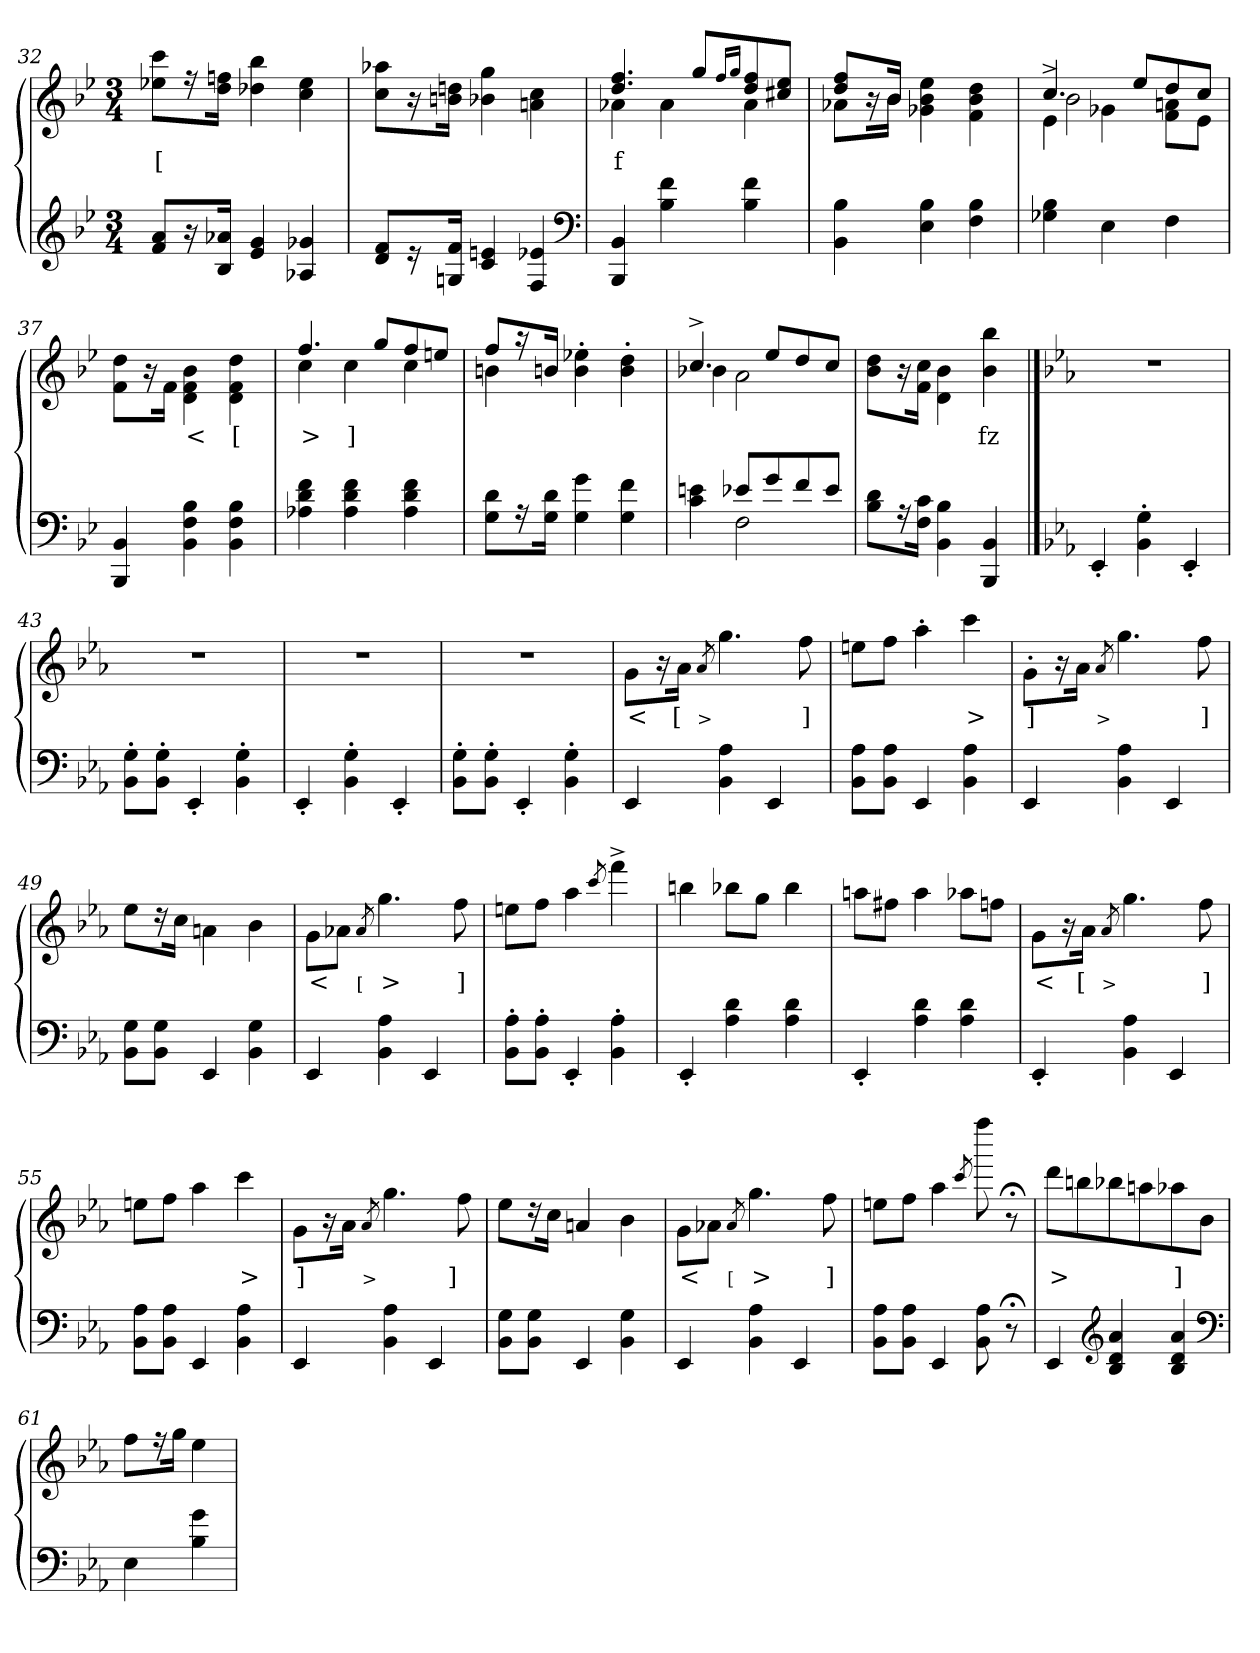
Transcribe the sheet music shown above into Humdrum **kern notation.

**kern	**kern	**text
*part2	*part1	*part1
*staff2	*staff1	*staff1
*clefG2	*clefG2	*
*k[b-e-]	*k[b-e-]	*
*M3/4	*M3/4	*
=32	=32	=32
8a 8fL	8ccc 8ee-XL	[
16r	16r	.
16a-X 16B-Jk	16ffn 16ddJk	.
4g 4e-	4bb- 4dd-X	.
4g-X 4A-	4ee- 4cc	.
=33	=33	=33
8f 8dL	8aa-X 8ccL	.
16r	16r	.
16f 16GnJk	16ddn 16bnJk	.
4en 4c	4gg 4b-X	.
4e-X 4F	4cc 4an	.
*clefF4	*	*
=34	=34	=34
*	*^	*
4BB- 4BBB-	4.ff 4.dd	4a-X	f
4f 4B-	.	4a-	.
.	8ggL	.	.
.	16qff/L	.	.
.	16qgg/J	.	.
4f 4B-	8ff 8dd	4a-	.
.	8ee- 8cc#XJ	.	.
=35	=35	=35	=35
4B- 4BB-	8ff 8ddL	8a-XL	.
.	16r	16ryy	.
.	16b-Jk	16b-Jk	.
4B- 4E-	2ryy	4ee- 4b- 4g-X	.
4B- 4F	.	4dd\ 4b-\ 4f\	.
=36	=36	=36	=36
*	*	*^	*
4B- 4G-X	4.cc	2b-	4e-^>\	.
4E-	.	.	4g-X\	.
.	8ee-L	.	.	.
4F	8dd	4ryy	8an\ 8fL	.
.	8ccJ	.	8e-\J	.
*	*v	*v	*v	*
=37	=37	=37
4BB- 4BBB-	8dd\ 8f\L	.
.	16r	.
.	16fJk	.
4B- 4F 4BB-	4b-\ 4f\ 4d\	<
4B- 4F 4BB-	4dd\ 4f\ 4d\	[
=38	=38	=38
*	*^	*
4f 4d 4A-X	4.ff	4cc	>
4f 4d 4A-	.	4cc	]
.	8ggL	.	.
4f 4d 4A-	8ff	4cc	.
.	8eenJ	.	.
=39	=39	=39	=39
8d 8GL	8ffL	4bn	.
16r	16r	.	.
16d 16GJk	16bnJk	.	.
4g 4G	2ryy	4ee-X'> 4b'>	.
4f 4G	.	4dd'> 4b'>	.
=40	=40	=40	=40
*^	*	*	*
4ryy	4en 4c	4.cc^>	4b-X	.
8e-L	2F	.	2a	.
8g	.	8ee-L	.	.
8f	.	8dd	.	.
8e-J	.	8ccJ	.	.
*v	*v	*	*	*
*	*v	*v	*
=41	=41	=41
8d 8B-L	8dd\ 8b-\L	.
16r	16r	.
16c 16FJk	16cc 16fJk	.
4B- 4BB-	4b-\ 4d\	.
4BB- 4BBB-	4bb- 4b-	fz
==42	==42	==42
*k[b-e-a-]	*k[b-e-a-]	*
4EE-'>	2.r	p
4G'> 4BB-'>	.	.
4EE-'>	.	.
=43	=43	=43
8G'> 8BB-'>L	2.r	.
8G'> 8BB-'>J	.	.
4EE-'>	.	.
4G'> 4BB-'>	.	.
=44	=44	=44
4EE-'>	2.r	.
4G'> 4BB-'>	.	.
4EE-'>	.	.
=45	=45	=45
8G'> 8BB-'>L	2.r	.
8G'> 8BB-'>J	.	.
4EE-'>	.	.
4G'> 4BB-'>	.	.
=46	=46	=46
4EE-	8g\L	<
.	16r	.
.	16a-Jk	[
.	8qa-/	>
4A- 4BB-	4.gg	.
4EE-	.	.
.	8ff	]
=47	=47	=47
8A- 8BB-L	8eenL	.
8A- 8BB-J	8ffJ	.
4EE-	4aa-'>	.
4A- 4BB-	4ccc	>
=48	=48	=48
4EE-	8g'>\L	]
.	16r	.
.	16a-Jk	.
.	8qa-/	>
4A- 4BB-	4.gg	.
4EE-	.	.
.	8ff	]
=49	=49	=49
8G 8BB-L	8ee-L	.
8G 8BB-J	16r	.
.	16ccJk	.
4EE-	4an\	.
4G 4BB-	4b-	.
=50	=50	=50
4EE-	8g\L	<
.	8a-XJ	.
.	8qa-/	[
4A- 4BB-	4.gg	>
4EE-	.	.
.	8ff	]
=51	=51	=51
8A-'> 8BB-'>L	8eenL	.
8A-'> 8BB-'>J	8ffJ	.
4EE-'>	4aa-	.
.	8qccc/	.
4A-'> 4BB-'>	4fff^>	.
=52	=52	=52
4EE-'>	4bbn	.
4d 4A-	8bb-XL	.
.	8ggJ	.
4d 4A-	4bb-	.
=53	=53	=53
4EE-'>	8aanL	.
.	8ff#XJ	.
4d 4A-	4aa	.
4d 4A-	8aa-XL	.
.	8ffnJ	.
=54	=54	=54
4EE-'>	8g\L	<
.	16r	.
.	16a-Jk	[
.	8qa-/	>
4A- 4BB-	4.gg	.
4EE-	.	.
.	8ff	]
=55	=55	=55
8A- 8BB-L	8eenL	.
8A- 8BB-J	8ffJ	.
4EE-	4aa-	.
4A- 4BB-	4ccc	>
=56	=56	=56
4EE-	8g\L	]
.	16r	.
.	16a-Jk	.
.	8qa-/	>
4A- 4BB-	4.gg	.
4EE-	.	.
.	8ff	]
=57	=57	=57
8G 8BB-L	8ee-L	.
8G 8BB-J	16r	.
.	16ccJk	.
4EE-	4an	.
4G 4BB-	4b-	.
=58	=58	=58
4EE-	8g\L	<
.	8a-XJ	.
.	8qa-/	[
4A- 4BB-	4.gg	>
4EE-	.	.
.	8ff	]
=59	=59	=59
8A- 8BB-L	8eenL	.
8A- 8BB-J	8ffJ	.
4EE-	4aa-	.
.	8qccc/	.
8A- 8BB-	8ffff	.
8r;<	8r;<	.
=60	=60	=60
4EE-	8dddL	>
.	8bbn	.
*clefG2	*	*
4a- 4d 4B-	8bb-X	.
.	8aan	.
4a- 4d 4B-	8aa-X	]
.	8b-J	.
*clefF4	*	*
=61	=61	=61
4E-	8ffL	.
.	16r	.
.	16ggJk	.
4g 4B-	4ee-	.
=	=	=
*-	*-	*-
